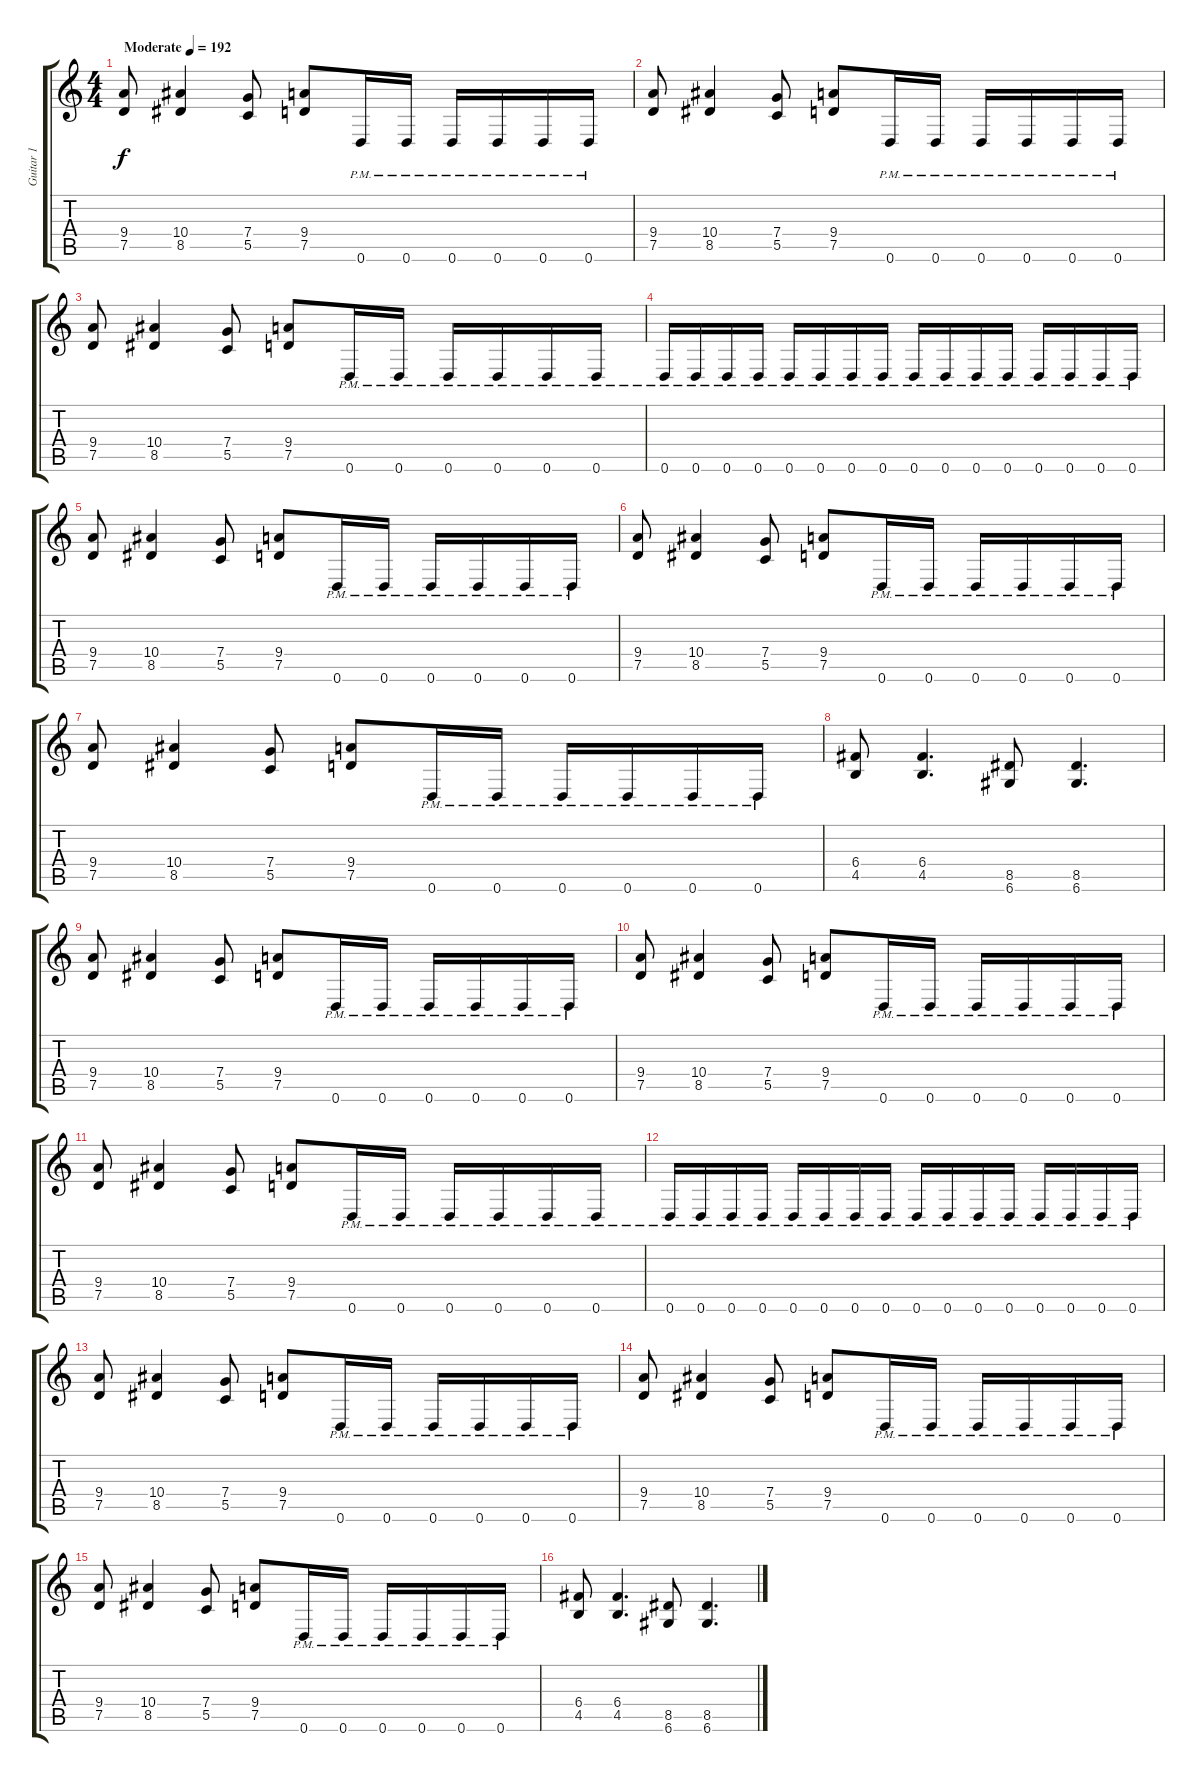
\track ("Guitar 1" "Guitar 1") {instrument distortionguitar}
\staff {score tabs}
\tuning (D4 A3 F3 C3 G2 D2) {hide}
\ts (4 4)
\tempo (192 "Moderate")
\clef g2
\ks c
(9.4 7.5).8{dy f instrument distortionguitar} (10.4 8.5).4 (7.4 5.5).8 (9.4 7.5).8 0.6{pm}.16 0.6{pm}.16 0.6{pm}.16 0.6{pm}.16 0.6{pm}.16 0.6{pm}.16 |
(9.4 7.5).8 (10.4 8.5).4 (7.4 5.5).8 (9.4 7.5).8 0.6{pm}.16 0.6{pm}.16 0.6{pm}.16 0.6{pm}.16 0.6{pm}.16 0.6{pm}.16 |
(9.4 7.5).8 (10.4 8.5).4 (7.4 5.5).8 (9.4 7.5).8 0.6{pm}.16 0.6{pm}.16 0.6{pm}.16 0.6{pm}.16 0.6{pm}.16 0.6{pm}.16 |
0.6{pm}.16 0.6{pm}.16 0.6{pm}.16 0.6{pm}.16 0.6{pm}.16 0.6{pm}.16 0.6{pm}.16 0.6{pm}.16 0.6{pm}.16 0.6{pm}.16 0.6{pm}.16 0.6{pm}.16 0.6{pm}.16 0.6{pm}.16 0.6{pm}.16 0.6{pm}.16 |
(9.4 7.5).8 (10.4 8.5).4 (7.4 5.5).8 (9.4 7.5).8 0.6{pm}.16 0.6{pm}.16 0.6{pm}.16 0.6{pm}.16 0.6{pm}.16 0.6{pm}.16 |
(9.4 7.5).8 (10.4 8.5).4 (7.4 5.5).8 (9.4 7.5).8 0.6{pm}.16 0.6{pm}.16 0.6{pm}.16 0.6{pm}.16 0.6{pm}.16 0.6{pm}.16 |
(9.4 7.5).8 (10.4 8.5).4 (7.4 5.5).8 (9.4 7.5).8 0.6{pm}.16 0.6{pm}.16 0.6{pm}.16 0.6{pm}.16 0.6{pm}.16 0.6{pm}.16 |
(6.4 4.5).8 (6.4 4.5).4{d} (8.5 6.6).8 (8.5 6.6).4{d} |
(9.4 7.5).8 (10.4 8.5).4 (7.4 5.5).8 (9.4 7.5).8 0.6{pm}.16 0.6{pm}.16 0.6{pm}.16 0.6{pm}.16 0.6{pm}.16 0.6{pm}.16 |
(9.4 7.5).8 (10.4 8.5).4 (7.4 5.5).8 (9.4 7.5).8 0.6{pm}.16 0.6{pm}.16 0.6{pm}.16 0.6{pm}.16 0.6{pm}.16 0.6{pm}.16 |
(9.4 7.5).8 (10.4 8.5).4 (7.4 5.5).8 (9.4 7.5).8 0.6{pm}.16 0.6{pm}.16 0.6{pm}.16 0.6{pm}.16 0.6{pm}.16 0.6{pm}.16 |
0.6{pm}.16 0.6{pm}.16 0.6{pm}.16 0.6{pm}.16 0.6{pm}.16 0.6{pm}.16 0.6{pm}.16 0.6{pm}.16 0.6{pm}.16 0.6{pm}.16 0.6{pm}.16 0.6{pm}.16 0.6{pm}.16 0.6{pm}.16 0.6{pm}.16 0.6{pm}.16 |
(9.4 7.5).8 (10.4 8.5).4 (7.4 5.5).8 (9.4 7.5).8 0.6{pm}.16 0.6{pm}.16 0.6{pm}.16 0.6{pm}.16 0.6{pm}.16 0.6{pm}.16 |
(9.4 7.5).8 (10.4 8.5).4 (7.4 5.5).8 (9.4 7.5).8 0.6{pm}.16 0.6{pm}.16 0.6{pm}.16 0.6{pm}.16 0.6{pm}.16 0.6{pm}.16 |
(9.4 7.5).8 (10.4 8.5).4 (7.4 5.5).8 (9.4 7.5).8 0.6{pm}.16 0.6{pm}.16 0.6{pm}.16 0.6{pm}.16 0.6{pm}.16 0.6{pm}.16 |
(6.4 4.5).8 (6.4 4.5).4{d} (8.5 6.6).8 (8.5 6.6).4{d}
